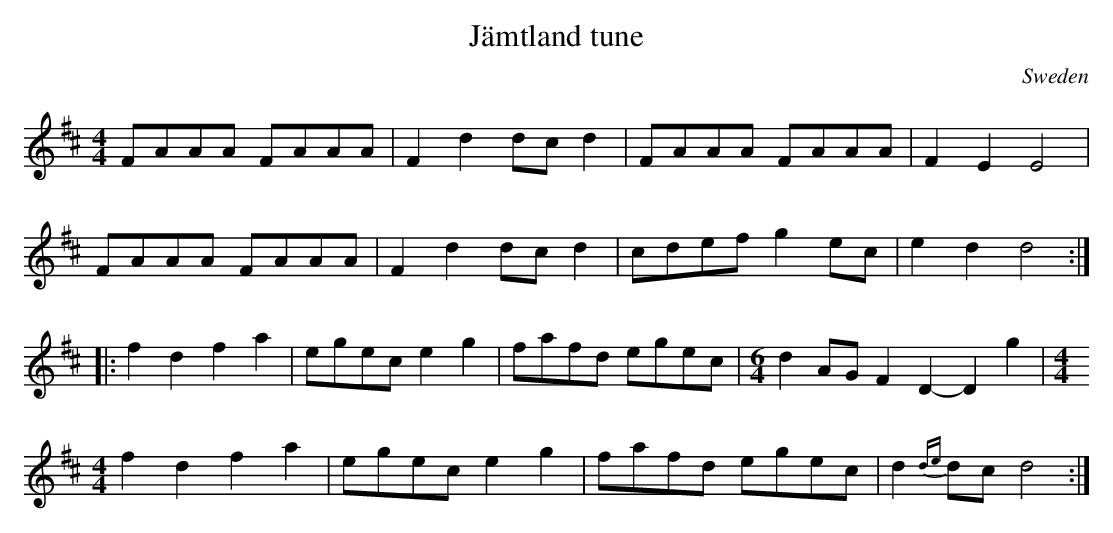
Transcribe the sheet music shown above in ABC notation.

X:1
T:Jämtland tune
M:4/4
O:Sweden
K:D major
FAAA FAAA | F2d2 dcd2 | FAAA FAAA | F2E2 E4 |
FAAA FAAA | F2d2 dcd2 | cdef g2ec | e2d2 d4::
f2d2 f2a2 | egec e2g2 | fafd egec |[M:6/4] d2AG F2D2-D2g2 | [M:4/4]
f2d2 f2a2 | egec e2g2 | fafd egec | d2 {de}dc d4 :|
